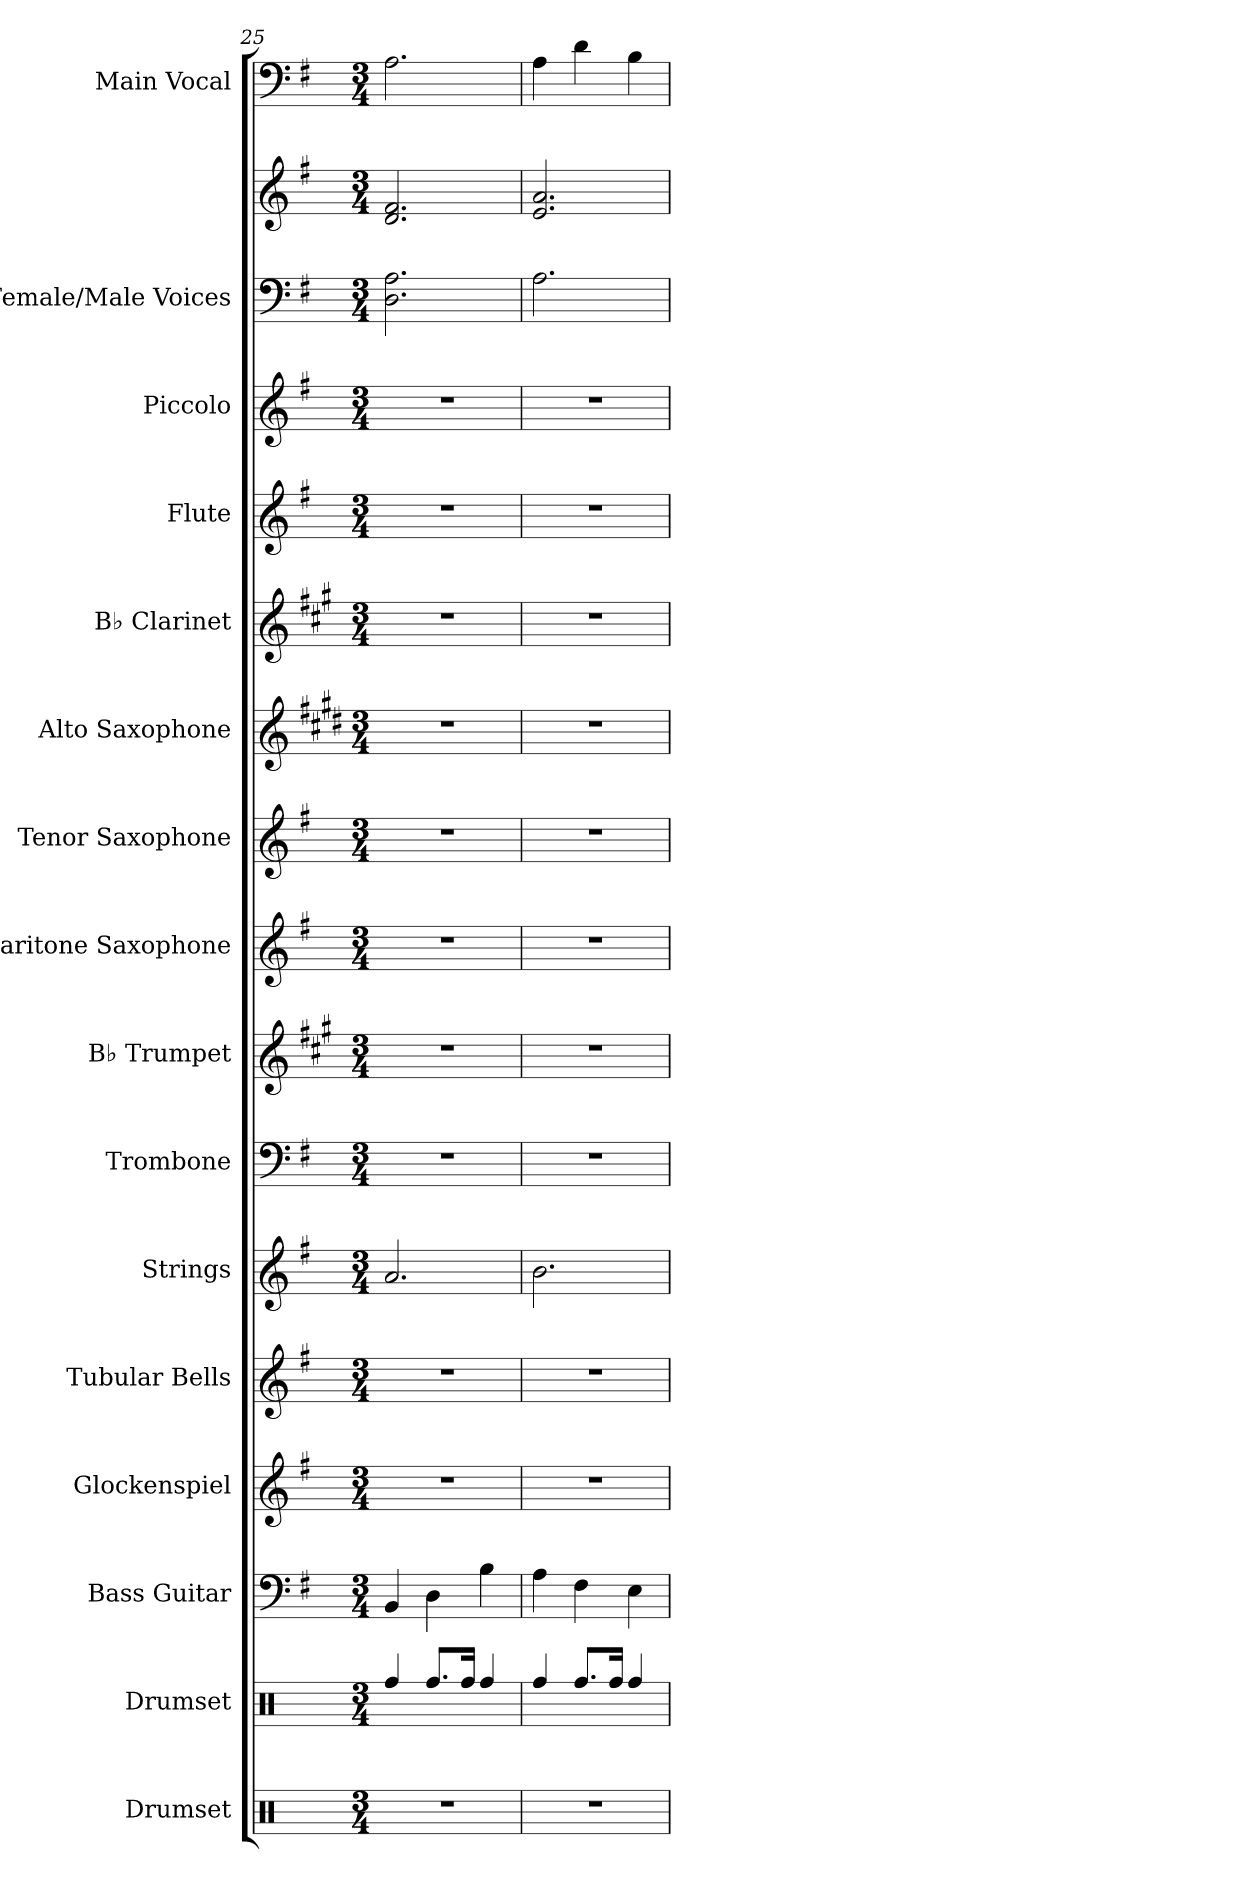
**kern	**kern	**kern	**kern	**kern	**kern	**kern	**kern	**kern	**kern	**kern	**kern	**kern	**kern	**kern	**kern	**kern
*part16	*part15	*part14	*part13	*part12	*part11	*part10	*part9	*part8	*part7	*part6	*part5	*part4	*part3	*part2	*part2	*part1
*staff17	*staff16	*staff15	*staff14	*staff13	*staff12	*staff11	*staff10	*staff9	*staff8	*staff7	*staff6	*staff5	*staff4	*staff3	*staff2	*staff1
*I"Drumset	*I"Drumset	*I"Bass Guitar	*I"Glockenspiel	*I"Tubular Bells	*I"Strings	*I"Trombone	*I"B♭ Trumpet	*I"Baritone Saxophone	*I"Tenor Saxophone	*I"Alto Saxophone	*I"B♭ Clarinet	*I"Flute	*I"Piccolo	*I"Female/Male Voices	*	*I"Main Vocal
*I'Drs.	*I'Drs.	*I'B. Guit.	*I'Glk.	*I'Tu. Be.	*I'St.	*I'Tbn.	*I'B♭ Tpt.	*I'Bar. Sax.	*I'T. Sax.	*I'A. Sax.	*I'B♭ Cl.	*I'Fl.	*I'Picc.	*I'Voices	*	*I'Main Vcl.
*clefX	*clefX	*clefF4	*clefG2	*clefG2	*clefG2	*clefF4	*clefG2	*clefG2	*clefG2	*clefG2	*clefG2	*clefG2	*clefG2	*clefF4	*clefG2	*clefF4
*	*	*ITrd7c12	*ITrd-14c-24	*	*	*	*ITrd1c2	*ITrd12c21	*ITrd8c14	*ITrd5c9	*ITrd1c2	*	*ITrd-7c-12	*	*	*
*k[]	*k[]	*k[f#]	*k[f#]	*k[f#]	*k[f#]	*k[f#]	*k[f#]	*k[f#]	*k[f#]	*k[f#]	*k[f#]	*k[f#]	*k[f#]	*k[f#]	*k[f#]	*k[f#]
*M3/4	*M3/4	*M3/4	*M3/4	*M3/4	*M3/4	*M3/4	*M3/4	*M3/4	*M3/4	*M3/4	*M3/4	*M3/4	*M3/4	*M3/4	*M3/4	*M3/4
=25	=25	=25	=25	=25	=25	=25	=25	=25	=25	=25	=25	=25	=25	=25	=25	=25
2.r	4Rff/	4BBB/	2.r	2.r	2.a/	2.r	2.r	2.r	2.r	2.r	2.r	2.r	2.r	2.D\ 2.A\	2.d/ 2.f#/	2.A\
.	8.Rff/L	4DD\	.	.	.	.	.	.	.	.	.	.	.	.	.	.
.	16Rff/Jk	.	.	.	.	.	.	.	.	.	.	.	.	.	.	.
.	4Rff/	4BB\	.	.	.	.	.	.	.	.	.	.	.	.	.	.
=26	=26	=26	=26	=26	=26	=26	=26	=26	=26	=26	=26	=26	=26	=26	=26	=26
2.r	4Rff/	4AA\	2.r	2.r	2.b\	2.r	2.r	2.r	2.r	2.r	2.r	2.r	2.r	2.A\	2.e/ 2.a/	4A\
.	8.Rff/L	4FF#\	.	.	.	.	.	.	.	.	.	.	.	.	.	4d\
.	16Rff/Jk	.	.	.	.	.	.	.	.	.	.	.	.	.	.	.
.	4Rff/	4EE\	.	.	.	.	.	.	.	.	.	.	.	.	.	4B\
=	=	=	=	=	=	=	=	=	=	=	=	=	=	=	=	=
*-	*-	*-	*-	*-	*-	*-	*-	*-	*-	*-	*-	*-	*-	*-	*-	*-
